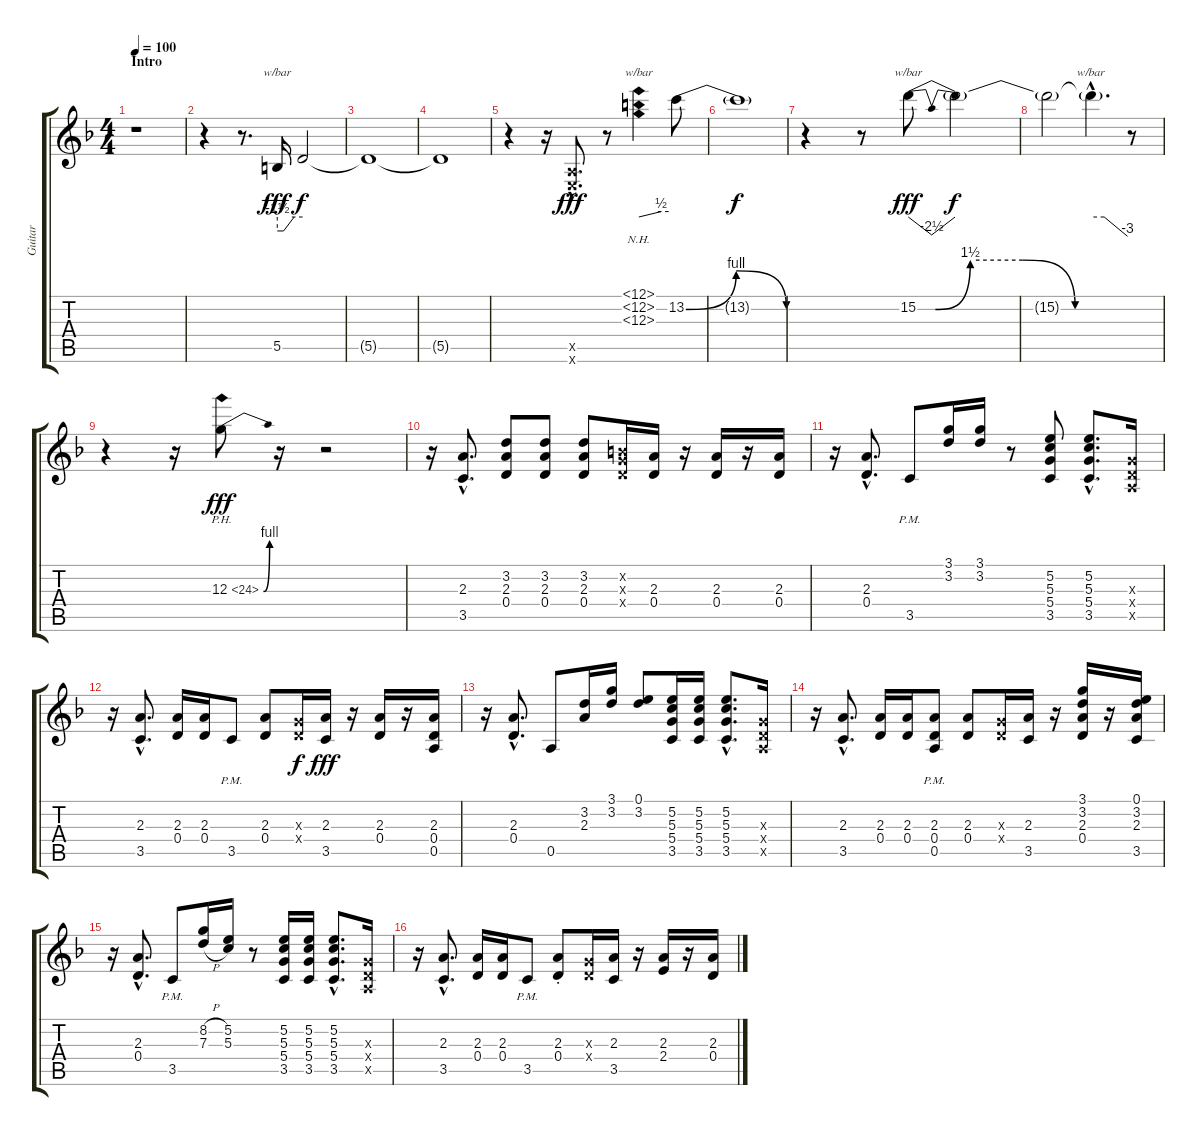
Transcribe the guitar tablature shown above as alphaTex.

\track ("Guitar" "Guitar") {instrument distortionguitar}
\staff {score tabs}
\tuning (E4 B3 G3 D3 A2 E2) {hide}
\ts (4 4)
\section ("" "Intro")
\tempo 100
\clef g2
\ks f
r.1{dy fff instrument distortionguitar} |
r.4 r.8{d} 5.5.16{tbe (custom default 0 -6 15 -6 40 0 60 0)} 5.5{t}.2{dy f} |
5.5{t}.1 |
5.5{t}.1 |
r.4 r.16 (0.5{hac x} 0.6{hac x}).8{d dy fff} r.8 (12.1{nh} 12.2{nh} 12.3{nh}).4{tbe (custom default 0 0 45 2 60 2)} 13.2{be (bendrelease 0 0 10 4 37 4 60 0)}.8 |
13.2{t}.1{dy f} |
r.4 r.8 15.2{be (custom 0 0 5 0 15 6 30 6 45 0 60 0)}.8{tbe (dip default 0 0 30 -10 60 0) dy fff} 15.2{t}.2{dy f} |
15.2{t}.2 15.2{hac t}.4{d tbe (custom default 0 0 22 0 60 -12)} r.8 |
r.4 r.16 12.3{be (bend 0 0 60 4) ph 12}.8{dy fff} r.16 r.2 |
r.16 (2.3{hac} 3.5{hac}).8{d} (3.2 2.3 0.4).8 (3.2 2.3 0.4).8 (3.2 2.3 0.4).8 (0.2{x} 0.3{x} 0.4{x}).16 (2.3 0.4).16 r.16 (2.3 0.4).16 r.16 (2.3 0.4).16 |
r.16 (2.3{hac} 0.4{hac}).8{d} 3.5{pm}.8 (3.1 3.2).16 (3.1 3.2).16 r.8 (5.2 5.3 5.4 3.5).8 (5.2{hac} 5.3{hac} 5.4{hac} 3.5{hac}).8{d} (0.3{x} 0.4{x} 0.5{x}).16 |
r.16 (2.3{hac} 3.5{hac}).8{d} (2.3 0.4).16 (2.3 0.4).16 3.5{pm}.8 (2.3 0.4).8 (0.3{x} 0.4{x}).16{dy f} (2.3 3.5).16{dy fff} r.16 (2.3 0.4).16 r.16 (2.3 0.4 0.5).16 |
r.16 (2.3{hac} 0.4{hac}).8{d} 0.5.8 (3.2 2.3).16 (3.1 3.2).16 (0.1 3.2).8 (5.2 5.3 5.4 3.5).16 (5.2 5.3 5.4 3.5).16 (5.2{hac} 5.3{hac} 5.4{hac} 3.5{hac}).8{d} (0.3{x} 0.4{x} 0.5{x}).16 |
r.16 (2.3{hac} 3.5{hac}).8{d} (2.3 0.4).16 (2.3 0.4).16 (2.3{pm} 0.4{pm} 0.5{pm}).8 (2.3 0.4).8 (0.3{x} 0.4{x}).16 (2.3 3.5).16 r.16 (3.1 3.2 2.3 0.4).16 r.16 (0.1 3.2 2.3 3.5).16 |
r.16 (2.3{hac} 0.4{hac}).8{d} 3.5{pm}.8 (8.2{h} 7.3{h}).16 (5.2 5.3).16 r.8 (5.2 5.3 5.4 3.5).16 (5.2 5.3 5.4 3.5).16 (5.2{hac} 5.3{hac} 5.4{hac} 3.5{hac}).8{d} (0.3{x} 0.4{x} 0.5{x}).16 |
r.16 (2.3{hac} 3.5{hac}).8{d} (2.3 0.4).16 (2.3 0.4).16 3.5{pm}.8 (2.3{st} 0.4{st}).8 (0.3{x} 0.4{x}).16 (2.3 3.5).16 r.16 (2.3 2.4).16 r.16 (2.3 0.4).16
